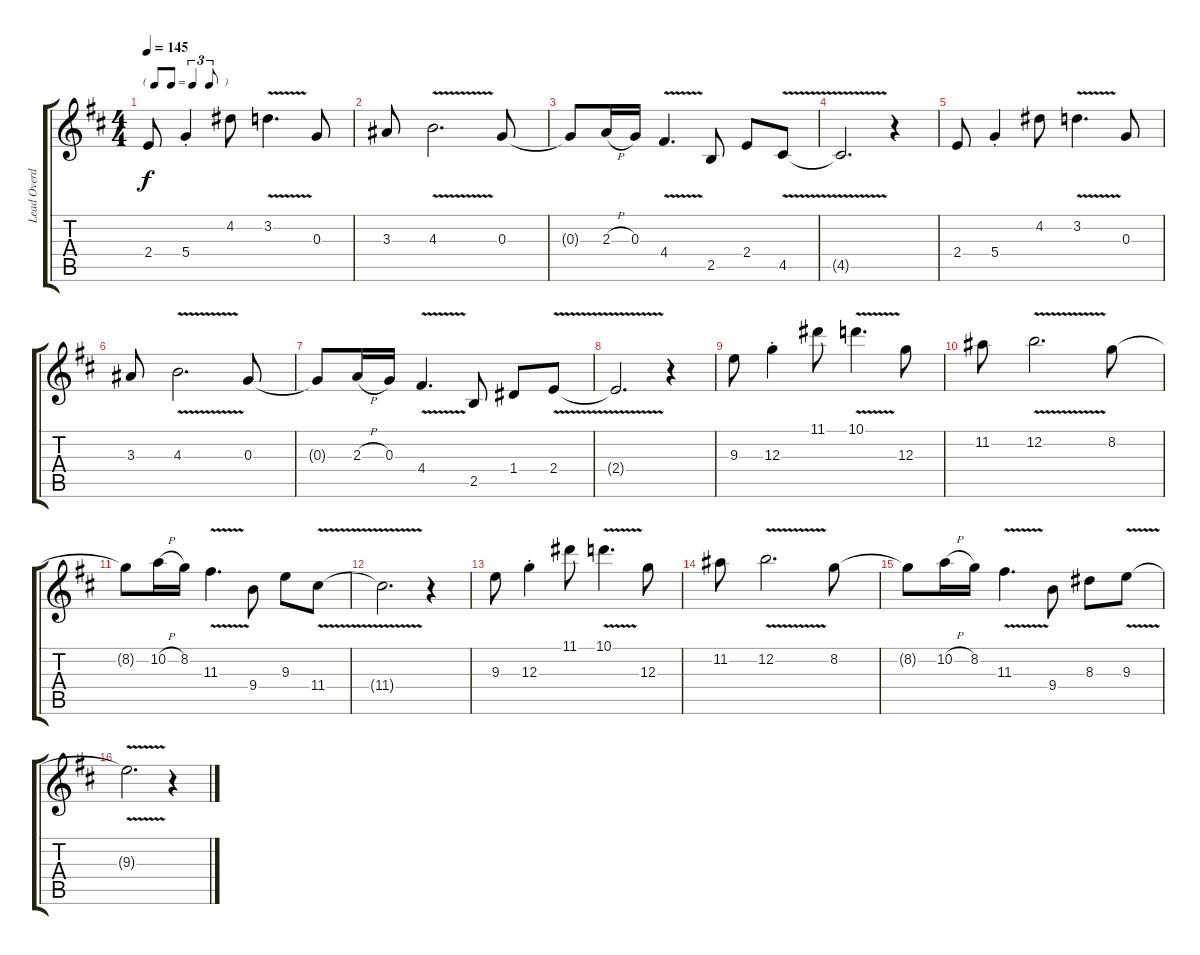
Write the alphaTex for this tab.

\track ("Lead Overdriven" "Lead Overd") {instrument electricguitarclean}
\staff {score tabs}
\tuning (E4 B3 G3 D3 A2 E2) {hide}
\ts (4 4)
\tf triplet8th
\tempo 145
\clef g2
\ks d
2.4.8{dy f} 5.4{st}.4 4.2.8 3.2{v}.4{d} 0.3.8 |
3.3.8 4.3{v}.2{d} 0.3.8 |
0.3{t}.8 2.3{h}.16 0.3.16 4.4{v}.4{d} 2.5.8 2.4.8 4.5{v}.8 |
4.5{v t}.2{d} r.4 |
2.4.8 5.4{st}.4 4.2.8 3.2{v}.4{d} 0.3.8 |
3.3.8 4.3{v}.2{d} 0.3.8 |
0.3{t}.8 2.3{h}.16 0.3.16 4.4{v}.4{d} 2.5.8 1.4.8 2.4{v}.8 |
2.4{v t}.2{d} r.4 |
9.3.8 12.3{st}.4 11.1.8 10.1{v}.4{d} 12.3.8 |
11.2.8 12.2{v}.2{d} 8.2.8 |
8.2{t}.8 10.2{h}.16 8.2.16 11.3{v}.4{d} 9.4.8 9.3.8 11.4{v}.8 |
11.4{v t}.2{d} r.4 |
9.3.8 12.3{st}.4 11.1.8 10.1{v}.4{d} 12.3.8 |
11.2.8 12.2{v}.2{d} 8.2.8 |
8.2{t}.8 10.2{h}.16 8.2.16 11.3{v}.4{d} 9.4.8 8.3.8 9.3{v}.8 |
9.3{v t}.2{d} r.4
